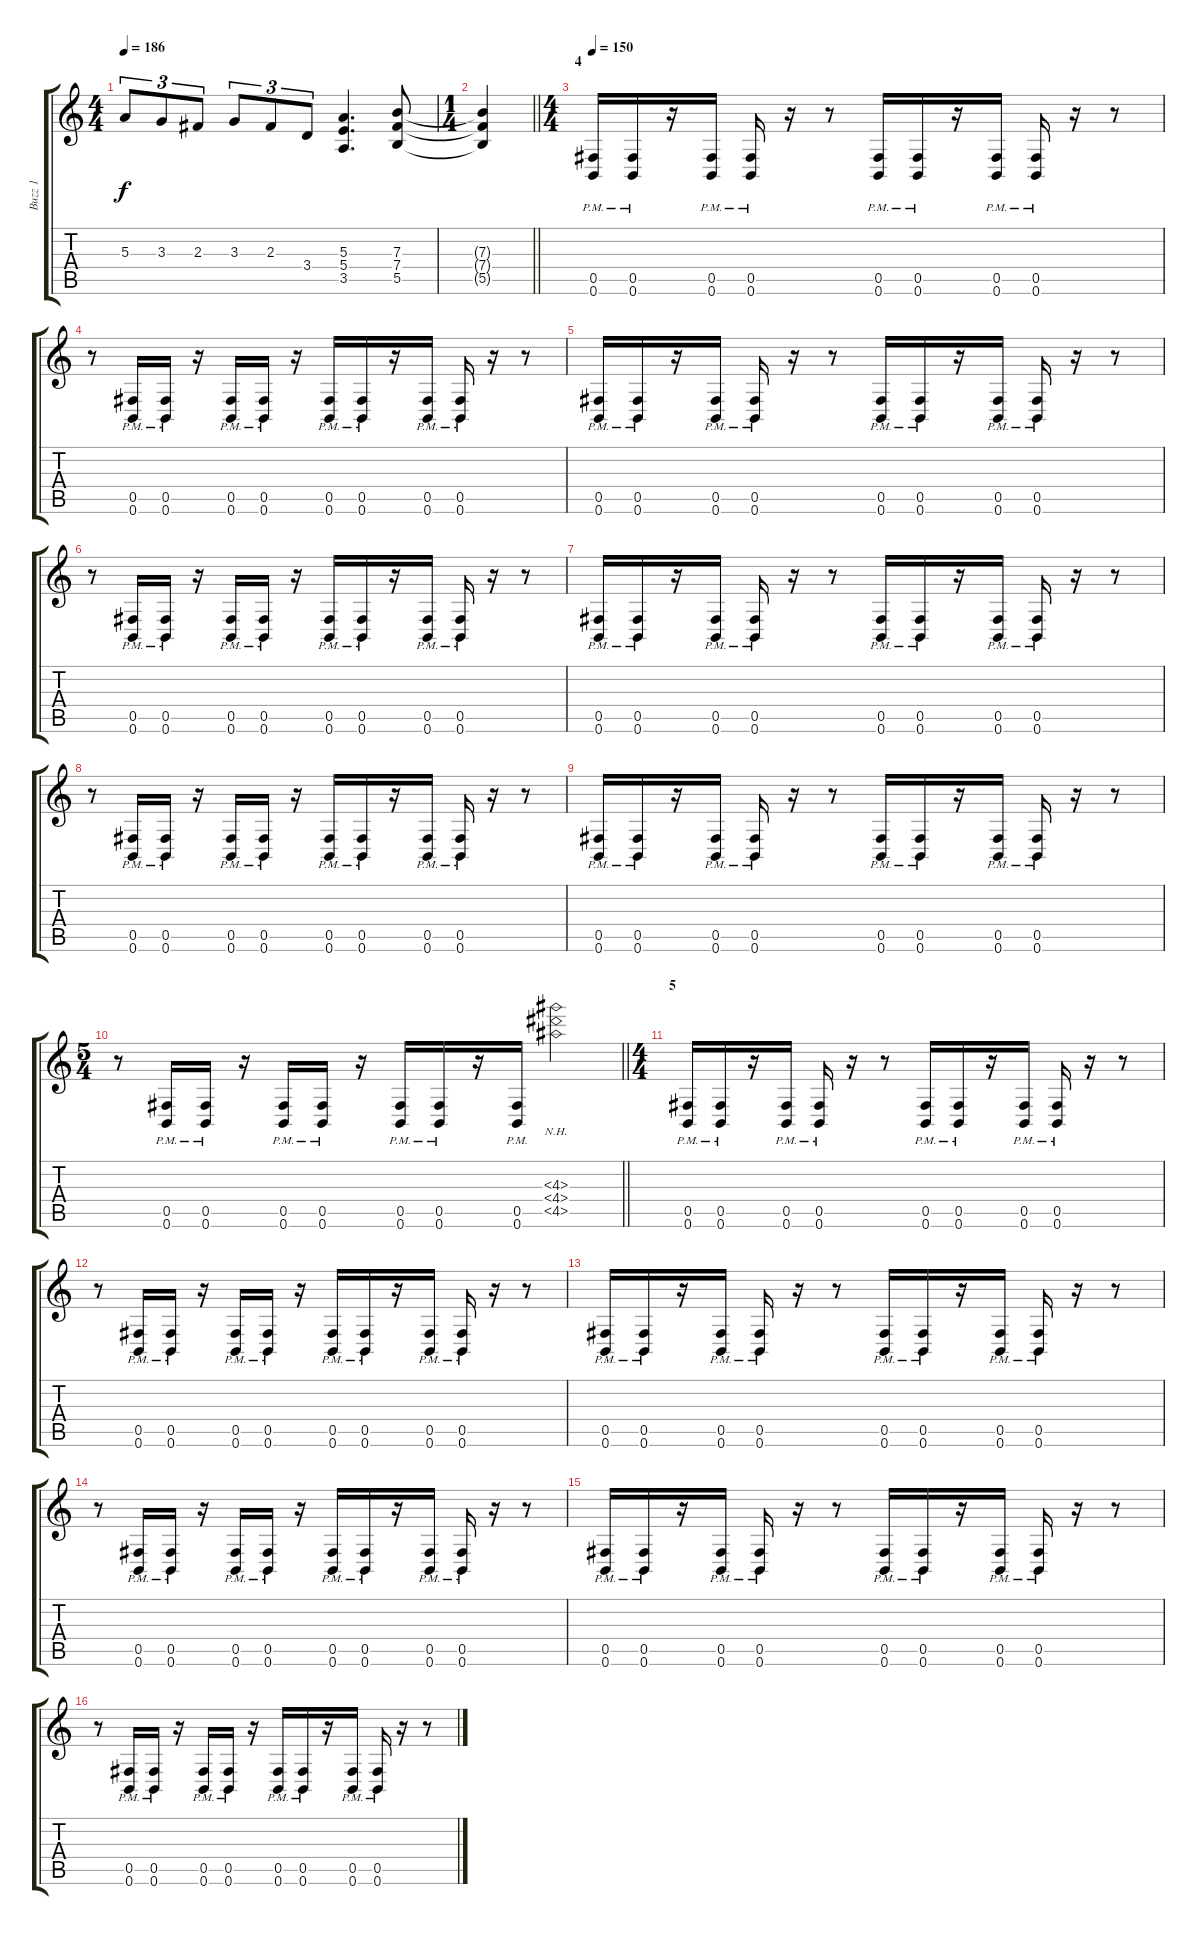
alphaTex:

\track ("Buzz 1" "Buzz 1") {instrument distortionguitar}
\staff {score tabs}
\tuning (Db4 Ab3 E3 B2 Gb2 B1) {hide}
\ts (4 4)
\tempo 186
\clef g2
\ks c
5.3.8{tu (3 2) dy f} 3.3.8{tu (3 2)} 2.3.8{tu (3 2)} 3.3.8{tu (3 2)} 2.3.8{tu (3 2)} 3.4.8{tu (3 2)} (5.3 5.4 3.5).4{d} (7.3 7.4 5.5).8 |
\ts (1 4)
\barLineRight lightlight
(7.3{t} 7.4{t} 5.5{t}).4 |
\ts (4 4)
\section ("" "4")
\tempo 150
(0.5{pm} 0.6{pm}).16 (0.5{pm} 0.6{pm}).16 r.16 (0.5{pm} 0.6{pm}).16 (0.5{pm} 0.6{pm}).16 r.16 r.8 (0.5{pm} 0.6{pm}).16 (0.5{pm} 0.6{pm}).16 r.16 (0.5{pm} 0.6{pm}).16 (0.5{pm} 0.6{pm}).16 r.16 r.8 |
r.8 (0.5{pm} 0.6{pm}).16 (0.5{pm} 0.6{pm}).16 r.16 (0.5{pm} 0.6{pm}).16 (0.5{pm} 0.6{pm}).16 r.16 (0.5{pm} 0.6{pm}).16 (0.5{pm} 0.6{pm}).16 r.16 (0.5{pm} 0.6{pm}).16 (0.5{pm} 0.6{pm}).16 r.16 r.8 |
(0.5{pm} 0.6{pm}).16 (0.5{pm} 0.6{pm}).16 r.16 (0.5{pm} 0.6{pm}).16 (0.5{pm} 0.6{pm}).16 r.16 r.8 (0.5{pm} 0.6{pm}).16 (0.5{pm} 0.6{pm}).16 r.16 (0.5{pm} 0.6{pm}).16 (0.5{pm} 0.6{pm}).16 r.16 r.8 |
r.8 (0.5{pm} 0.6{pm}).16 (0.5{pm} 0.6{pm}).16 r.16 (0.5{pm} 0.6{pm}).16 (0.5{pm} 0.6{pm}).16 r.16 (0.5{pm} 0.6{pm}).16 (0.5{pm} 0.6{pm}).16 r.16 (0.5{pm} 0.6{pm}).16 (0.5{pm} 0.6{pm}).16 r.16 r.8 |
(0.5{pm} 0.6{pm}).16 (0.5{pm} 0.6{pm}).16 r.16 (0.5{pm} 0.6{pm}).16 (0.5{pm} 0.6{pm}).16 r.16 r.8 (0.5{pm} 0.6{pm}).16 (0.5{pm} 0.6{pm}).16 r.16 (0.5{pm} 0.6{pm}).16 (0.5{pm} 0.6{pm}).16 r.16 r.8 |
r.8 (0.5{pm} 0.6{pm}).16 (0.5{pm} 0.6{pm}).16 r.16 (0.5{pm} 0.6{pm}).16 (0.5{pm} 0.6{pm}).16 r.16 (0.5{pm} 0.6{pm}).16 (0.5{pm} 0.6{pm}).16 r.16 (0.5{pm} 0.6{pm}).16 (0.5{pm} 0.6{pm}).16 r.16 r.8 |
(0.5{pm} 0.6{pm}).16 (0.5{pm} 0.6{pm}).16 r.16 (0.5{pm} 0.6{pm}).16 (0.5{pm} 0.6{pm}).16 r.16 r.8 (0.5{pm} 0.6{pm}).16 (0.5{pm} 0.6{pm}).16 r.16 (0.5{pm} 0.6{pm}).16 (0.5{pm} 0.6{pm}).16 r.16 r.8 |
\ts (5 4)
\barLineRight lightlight
r.8 (0.5{pm} 0.6{pm}).16 (0.5{pm} 0.6{pm}).16 r.16 (0.5{pm} 0.6{pm}).16 (0.5{pm} 0.6{pm}).16 r.16 (0.5{pm} 0.6{pm}).16 (0.5{pm} 0.6{pm}).16 r.16 (0.5{pm} 0.6{pm}).16 (4.3{nh} 4.4{nh} 4.5{nh}).2 |
\ts (4 4)
\section ("" "5")
(0.5{pm} 0.6{pm}).16 (0.5{pm} 0.6{pm}).16 r.16 (0.5{pm} 0.6{pm}).16 (0.5{pm} 0.6{pm}).16 r.16 r.8 (0.5{pm} 0.6{pm}).16 (0.5{pm} 0.6{pm}).16 r.16 (0.5{pm} 0.6{pm}).16 (0.5{pm} 0.6{pm}).16 r.16 r.8 |
r.8 (0.5{pm} 0.6{pm}).16 (0.5{pm} 0.6{pm}).16 r.16 (0.5{pm} 0.6{pm}).16 (0.5{pm} 0.6{pm}).16 r.16 (0.5{pm} 0.6{pm}).16 (0.5{pm} 0.6{pm}).16 r.16 (0.5{pm} 0.6{pm}).16 (0.5{pm} 0.6{pm}).16 r.16 r.8 |
(0.5{pm} 0.6{pm}).16 (0.5{pm} 0.6{pm}).16 r.16 (0.5{pm} 0.6{pm}).16 (0.5{pm} 0.6{pm}).16 r.16 r.8 (0.5{pm} 0.6{pm}).16 (0.5{pm} 0.6{pm}).16 r.16 (0.5{pm} 0.6{pm}).16 (0.5{pm} 0.6{pm}).16 r.16 r.8 |
r.8 (0.5{pm} 0.6{pm}).16 (0.5{pm} 0.6{pm}).16 r.16 (0.5{pm} 0.6{pm}).16 (0.5{pm} 0.6{pm}).16 r.16 (0.5{pm} 0.6{pm}).16 (0.5{pm} 0.6{pm}).16 r.16 (0.5{pm} 0.6{pm}).16 (0.5{pm} 0.6{pm}).16 r.16 r.8 |
(0.5{pm} 0.6{pm}).16 (0.5{pm} 0.6{pm}).16 r.16 (0.5{pm} 0.6{pm}).16 (0.5{pm} 0.6{pm}).16 r.16 r.8 (0.5{pm} 0.6{pm}).16 (0.5{pm} 0.6{pm}).16 r.16 (0.5{pm} 0.6{pm}).16 (0.5{pm} 0.6{pm}).16 r.16 r.8 |
r.8 (0.5{pm} 0.6{pm}).16 (0.5{pm} 0.6{pm}).16 r.16 (0.5{pm} 0.6{pm}).16 (0.5{pm} 0.6{pm}).16 r.16 (0.5{pm} 0.6{pm}).16 (0.5{pm} 0.6{pm}).16 r.16 (0.5{pm} 0.6{pm}).16 (0.5{pm} 0.6{pm}).16 r.16 r.8
